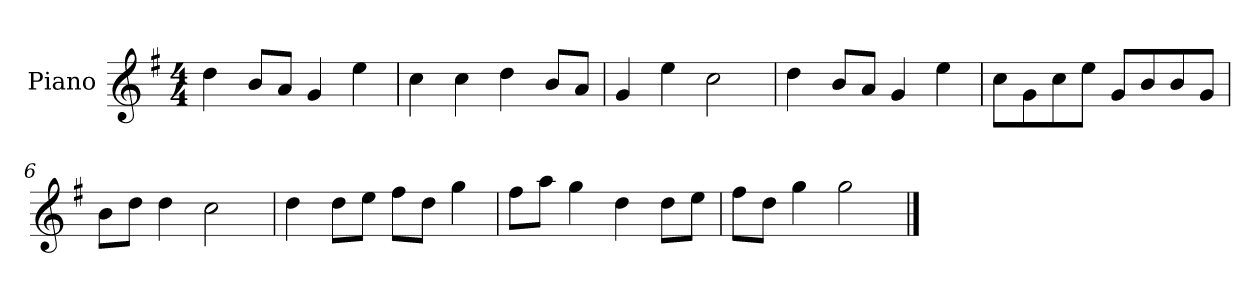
**kern
*part1
*staff1
*I"Piano
*I'P-no
*clefG2
*k[f#]
*M4/4
*MM90
=1
4dd\
8b/L
8a/J
4g/
4ee\
=2
4cc\
4cc\
4dd\
8b/L
8a/J
=3
4g/
4ee\
2cc\
=4
4dd\
8b/L
8a/J
4g/
4ee\
=5
8cc\L
8g\
8cc\
8ee\J
8g/L
8b/
8b/
8g/J
=6
8b\L
8dd\J
4dd\
2cc\
=7
4dd\
8dd\L
8ee\J
8ff#\L
8dd\J
4gg\
!!LO:LB:g=z
=8
8ff#\L
8aa\J
4gg\
4dd\
8dd\L
8ee\J
=9
8ff#\L
8dd\J
4gg\
2gg\
==
*-
